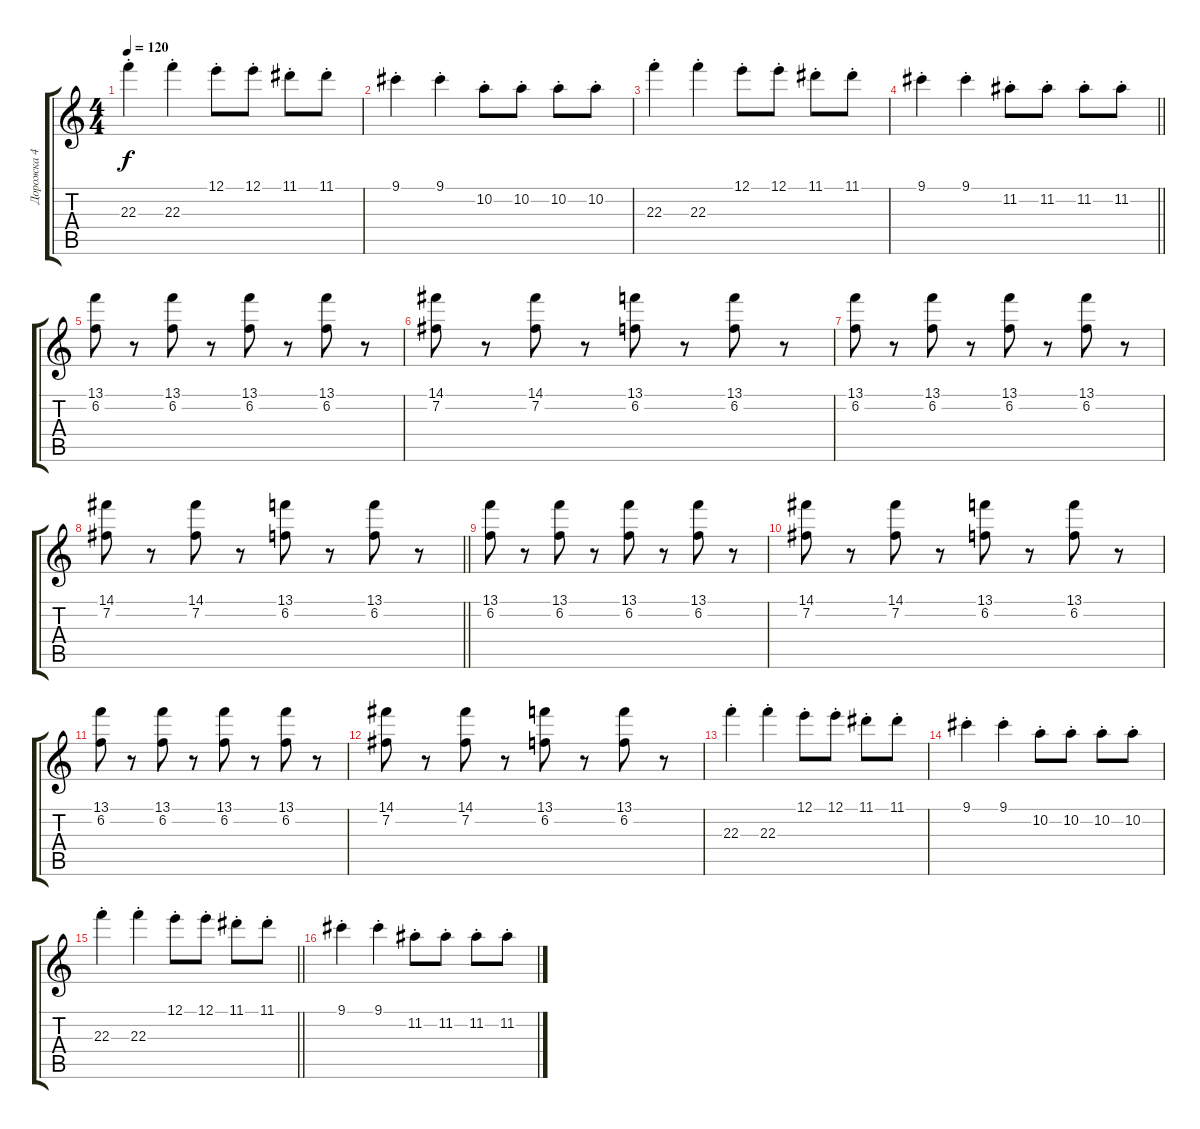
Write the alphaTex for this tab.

\track ("Дорожка 4" "Дорожка 4") {instrument electricguitarjazz}
\staff {score tabs}
\tuning (E4 B3 G3 D3 A2 E2) {hide}
\ts (4 4)
\tempo 120
\clef g2
\ks c
22.3{st}.4{dy f} 22.3{st}.4 12.1{st}.8 12.1{st}.8 11.1{st}.8 11.1{st}.8 |
9.1{st}.4 9.1{st}.4 10.2{st}.8 10.2{st}.8 10.2{st}.8 10.2{st}.8 |
22.3{st}.4 22.3{st}.4 12.1{st}.8 12.1{st}.8 11.1{st}.8 11.1{st}.8 |
\barLineRight lightlight
9.1{st}.4 9.1{st}.4 11.2{st}.8 11.2{st}.8 11.2{st}.8 11.2{st}.8 |
(13.1 6.2).8 r.8 (13.1 6.2).8 r.8 (13.1 6.2).8 r.8 (13.1 6.2).8 r.8 |
(14.1 7.2).8 r.8 (14.1 7.2).8 r.8 (13.1 6.2).8 r.8 (13.1 6.2).8 r.8 |
(13.1 6.2).8 r.8 (13.1 6.2).8 r.8 (13.1 6.2).8 r.8 (13.1 6.2).8 r.8 |
\barLineRight lightlight
(14.1 7.2).8 r.8 (14.1 7.2).8 r.8 (13.1 6.2).8 r.8 (13.1 6.2).8 r.8 |
(13.1 6.2).8 r.8 (13.1 6.2).8 r.8 (13.1 6.2).8 r.8 (13.1 6.2).8 r.8 |
(14.1 7.2).8 r.8 (14.1 7.2).8 r.8 (13.1 6.2).8 r.8 (13.1 6.2).8 r.8 |
(13.1 6.2).8 r.8 (13.1 6.2).8 r.8 (13.1 6.2).8 r.8 (13.1 6.2).8 r.8 |
(14.1 7.2).8 r.8 (14.1 7.2).8 r.8 (13.1 6.2).8 r.8 (13.1 6.2).8 r.8 |
22.3{st}.4 22.3{st}.4 12.1{st}.8 12.1{st}.8 11.1{st}.8 11.1{st}.8 |
9.1{st}.4 9.1{st}.4 10.2{st}.8 10.2{st}.8 10.2{st}.8 10.2{st}.8 |
\barLineRight lightlight
22.3{st}.4 22.3{st}.4 12.1{st}.8 12.1{st}.8 11.1{st}.8 11.1{st}.8 |
9.1{st}.4 9.1{st}.4 11.2{st}.8 11.2{st}.8 11.2{st}.8 11.2{st}.8
